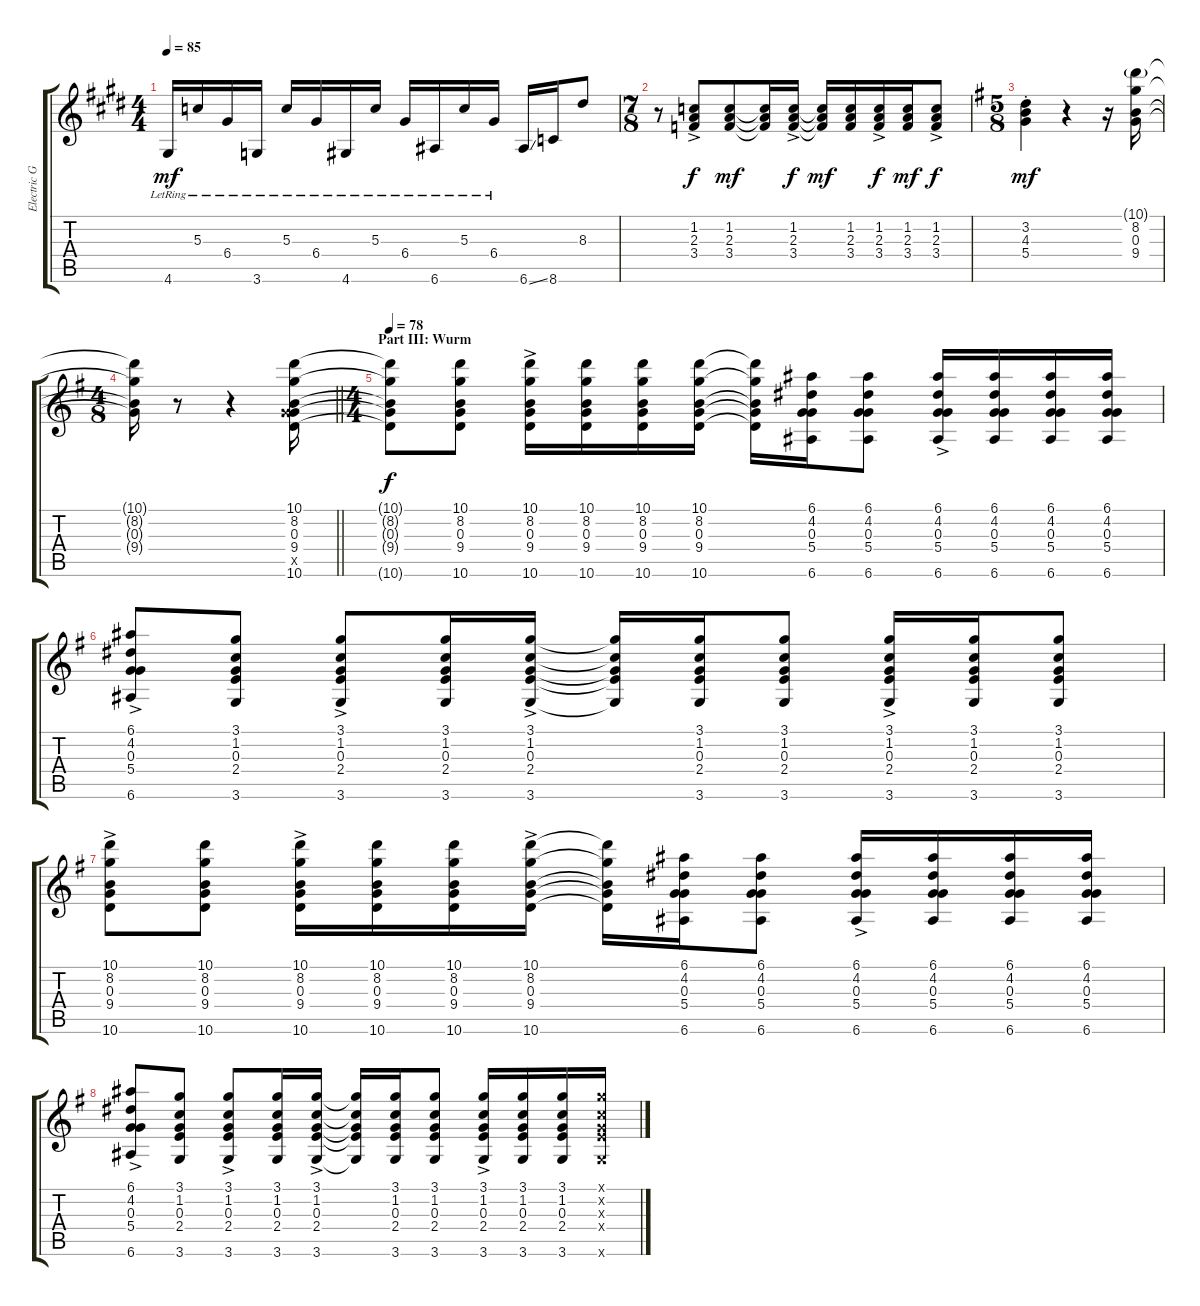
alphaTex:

\track ("Electric Guitar - Rhythm" "Electric G") {instrument overdrivenguitar}
\staff {score tabs}
\tuning (E4 B3 G3 D3 A2 E2) {hide}
\ts (4 4)
\tempo 85
\clef g2
\ks e
4.6{lr}.16{dy mf} 5.3{lr}.16 6.4{lr}.16 3.6{lr}.16 5.3{lr}.16 6.4{lr}.16 4.6{lr}.16 5.3{lr}.16 6.4{lr}.16 6.6{lr}.16 5.3{lr}.16 6.4{lr}.16 6.6{ss}.16 8.6.16 8.3.8 |
\ts (7 8)
\ks c#minor
r.8 (1.2{ac} 2.3{ac} 3.4{ac}).8{dy f} (1.2 2.3 3.4).8{dy mf} (1.2{t} 2.3{t} 3.4{t}).16 (1.2{ac} 2.3{ac} 3.4{ac}).16{dy f} (1.2{t} 2.3{t} 3.4{t}).16{dy mf} (1.2 2.3 3.4).16 (1.2{ac} 2.3{ac} 3.4{ac}).16{dy f} (1.2 2.3 3.4).16{dy mf} (1.2{ac} 2.3{ac} 3.4{ac}).8{dy f} |
\ts (5 8)
\ks g
(3.2{st} 4.3{st} 5.4{st}).4{dy mf} r.4 r.16 (10.1{g} 8.2 0.3 9.4).16 |
\ts (4 8)
\barLineRight lightlight
(10.1{t} 8.2{t} 0.3{t} 9.4{t}).16 r.8 r.4 (10.1 8.2 0.3 9.4 10.5{x} 10.6).16{volume 7 balance 16 instrument electricguitarclean} |
\ts (4 4)
\section ("" "Part III: Wurm")
\tempo 78
(10.1{t} 8.2{t} 0.3{t} 9.4{t} 10.6{t}).8{dy f} (10.1 8.2 0.3 9.4 10.6).8 (10.1{ac} 8.2{ac} 0.3{ac} 9.4{ac} 10.6{ac}).16 (10.1 8.2 0.3 9.4 10.6).16 (10.1 8.2 0.3 9.4 10.6).16 (10.1 8.2 0.3 9.4 10.6).16 (10.1{t} 8.2{t} 0.3{t} 9.4{t} 10.6{t}).16 (6.1 4.2 0.3 5.4 6.6).16 (6.1 4.2 0.3 5.4 6.6).8 (6.1{ac} 4.2{ac} 0.3{ac} 5.4{ac} 6.6{ac}).16 (6.1 4.2 0.3 5.4 6.6).16 (6.1 4.2 0.3 5.4 6.6).16 (6.1 4.2 0.3 5.4 6.6).16 |
(6.1{ac} 4.2{ac} 0.3{ac} 5.4{ac} 6.6{ac}).8 (3.1 1.2 0.3 2.4 3.6).8 (3.1{ac} 1.2{ac} 0.3{ac} 2.4{ac} 3.6{ac}).8 (3.1 1.2 0.3 2.4 3.6).16 (3.1{ac} 1.2{ac} 0.3{ac} 2.4{ac} 3.6{ac}).16 (3.1{t} 1.2{t} 0.3{t} 2.4{t} 3.6{t}).16 (3.1 1.2 0.3 2.4 3.6).16 (3.1 1.2 0.3 2.4 3.6).8 (3.1{ac} 1.2{ac} 0.3{ac} 2.4{ac} 3.6{ac}).16 (3.1 1.2 0.3 2.4 3.6).16 (3.1 1.2 0.3 2.4 3.6).8 |
(10.1{ac} 8.2{ac} 0.3{ac} 9.4{ac} 10.6{ac}).8 (10.1 8.2 0.3 9.4 10.6).8 (10.1{ac} 8.2{ac} 0.3{ac} 9.4{ac} 10.6{ac}).16 (10.1 8.2 0.3 9.4 10.6).16 (10.1 8.2 0.3 9.4 10.6).16 (10.1{ac} 8.2{ac} 0.3{ac} 9.4{ac} 10.6{ac}).16 (10.1{t} 8.2{t} 0.3{t} 9.4{t} 10.6{t}).16 (6.1 4.2 0.3 5.4 6.6).16 (6.1 4.2 0.3 5.4 6.6).8 (6.1{ac} 4.2{ac} 0.3{ac} 5.4{ac} 6.6{ac}).16 (6.1 4.2 0.3 5.4 6.6).16 (6.1 4.2 0.3 5.4 6.6).16 (6.1 4.2 0.3 5.4 6.6).16 |
(6.1{ac} 4.2{ac} 0.3{ac} 5.4{ac} 6.6{ac}).8 (3.1 1.2 0.3 2.4 3.6).8 (3.1{ac} 1.2{ac} 0.3{ac} 2.4{ac} 3.6{ac}).8 (3.1 1.2 0.3 2.4 3.6).16 (3.1{ac} 1.2{ac} 0.3{ac} 2.4{ac} 3.6{ac}).16 (3.1{t} 1.2{t} 0.3{t} 2.4{t} 3.6{t}).16 (3.1 1.2 0.3 2.4 3.6).16 (3.1 1.2 0.3 2.4 3.6).8 (3.1{ac} 1.2{ac} 0.3{ac} 2.4{ac} 3.6{ac}).16 (3.1 1.2 0.3 2.4 3.6).16 (3.1 1.2 0.3 2.4 3.6).16 (3.1{x} 1.2{x} 0.3{x} 2.4{x} 3.6{x}).16
